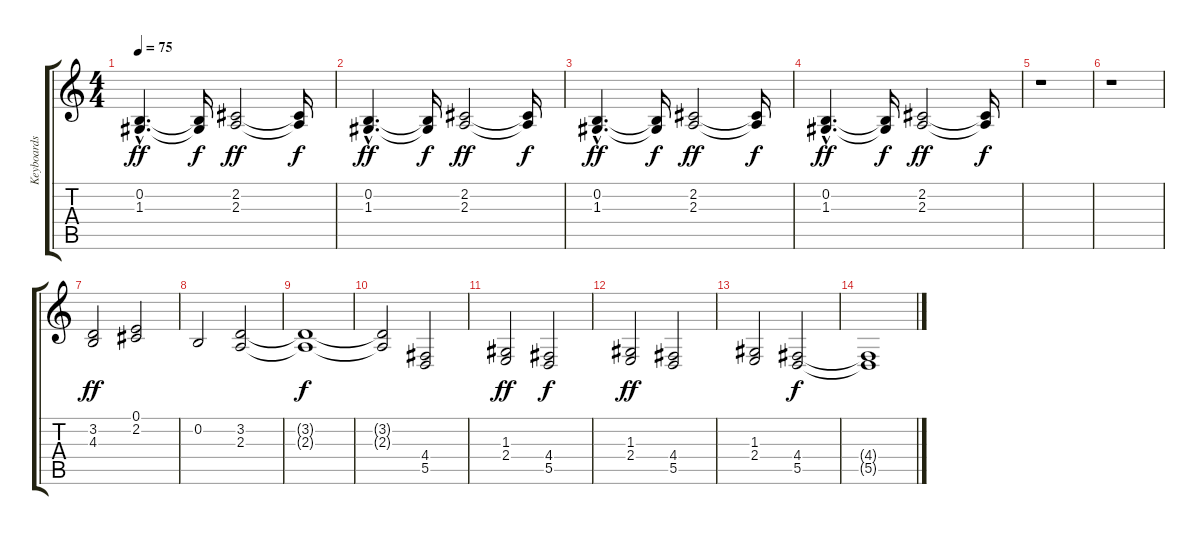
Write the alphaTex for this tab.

\track ("Keyboards II" "Keyboards ") {instrument synthstrings2}
\staff {score tabs}
\tuning (E4 B3 G3 D3 A2 E2) {hide}
\ts (4 4)
\tempo 75
\clef g2
\ks c
(0.2{hac} 1.3{hac}).4{d dy ff} (0.2{t} 1.3{t}).16{dy f} (2.2 2.3).2{dy ff} (2.2{t} 2.3{t}).16{dy f} |
(0.2{hac} 1.3{hac}).4{d dy ff} (0.2{t} 1.3{t}).16{dy f} (2.2 2.3).2{dy ff} (2.2{t} 2.3{t}).16{dy f} |
(0.2{hac} 1.3{hac}).4{d dy ff} (0.2{t} 1.3{t}).16{dy f} (2.2 2.3).2{dy ff} (2.2{t} 2.3{t}).16{dy f} |
(0.2{hac} 1.3{hac}).4{d dy ff} (0.2{t} 1.3{t}).16{dy f} (2.2 2.3).2{dy ff} (2.2{t} 2.3{t}).16{dy f} |
r.1 |
r.1 |
(3.2 4.3).2{dy ff} (0.1 2.2).2 |
0.2.2 (3.2 2.3).2 |
(3.2{t} 2.3{t}).1{dy f} |
(3.2{t} 2.3{t}).2 (4.4 5.5).2 |
(1.3 2.4).2{dy ff} (4.4 5.5).2{dy f} |
(1.3 2.4).2{dy ff} (4.4 5.5).2 |
(1.3 2.4).2 (4.4 5.5).2{dy f} |
(4.4{t} 5.5{t}).1
